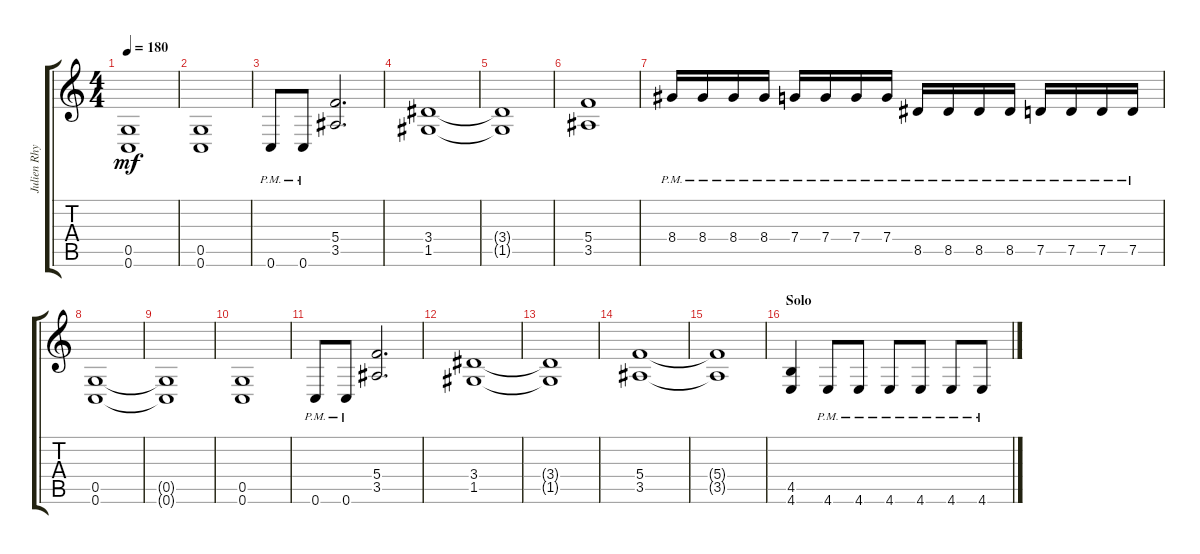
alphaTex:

\track ("Julien Rhythm" "Julien Rhy") {instrument distortionguitar}
\staff {score tabs}
\tuning (D4 A3 F3 C3 G2 C2) {hide}
\ts (4 4)
\tempo 180
\clef g2
\ks c
(0.5{t} 0.6{t}).1{dy mf} |
(0.5 0.6).1 |
0.6{pm}.8 0.6{pm}.8 (5.4 3.5).2{d} |
(3.4 1.5).1 |
(3.4{t} 1.5{t}).1 |
(5.4 3.5).1 |
8.4{pm}.16 8.4{pm}.16 8.4{pm}.16 8.4{pm}.16 7.4{pm}.16 7.4{pm}.16 7.4{pm}.16 7.4{pm}.16 8.5{pm}.16 8.5{pm}.16 8.5{pm}.16 8.5{pm}.16 7.5{pm}.16 7.5{pm}.16 7.5{pm}.16 7.5{pm}.16 |
(0.5 0.6).1 |
(0.5{t} 0.6{t}).1 |
(0.5 0.6).1 |
0.6{pm}.8 0.6{pm}.8 (5.4 3.5).2{d} |
(3.4 1.5).1 |
(3.4{t} 1.5{t}).1 |
(5.4 3.5).1 |
(5.4{t} 3.5{t}).1 |
\section ("" "Solo")
(4.5 4.6).4 4.6{pm}.8 4.6{pm}.8 4.6{pm}.8 4.6{pm}.8 4.6{pm}.8 4.6{pm}.8
